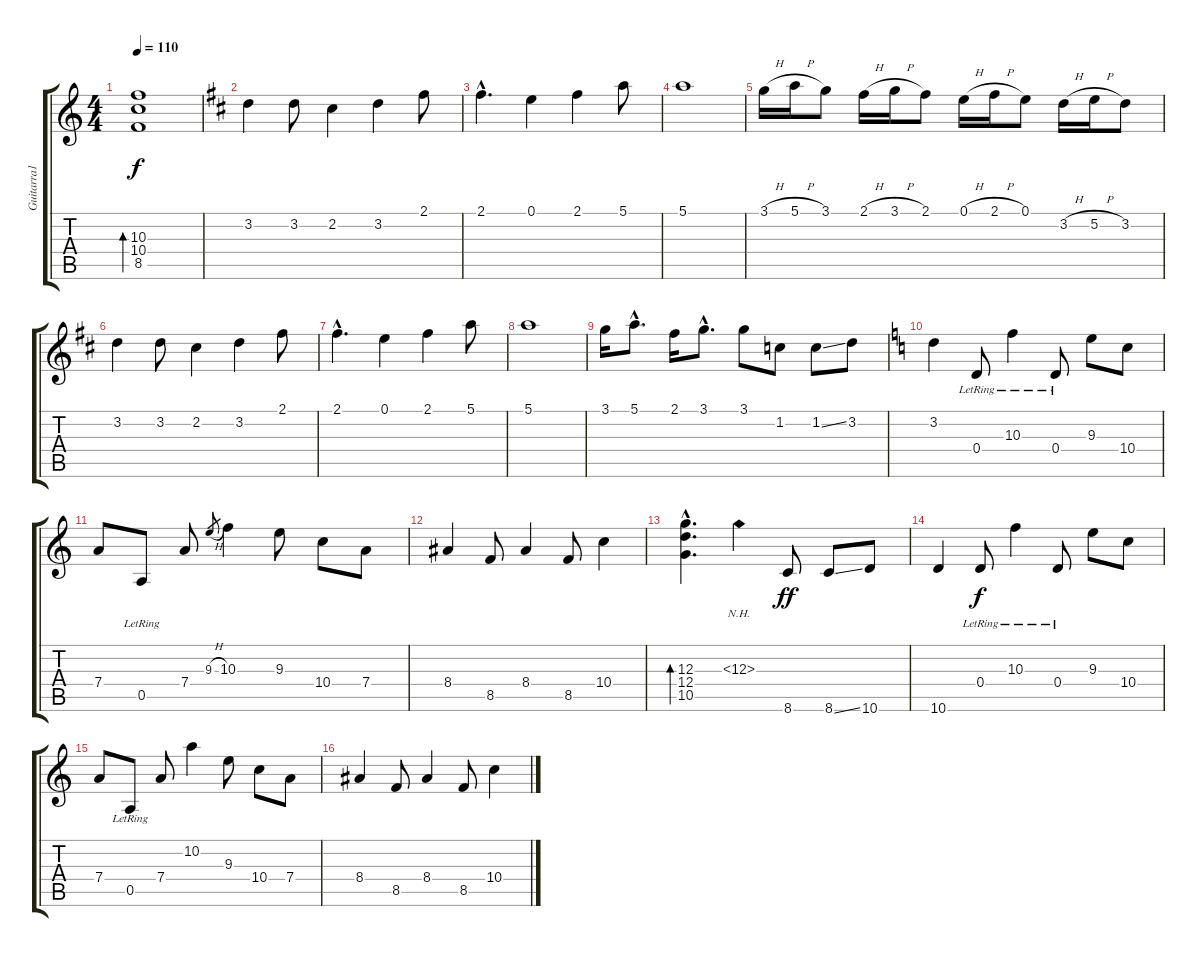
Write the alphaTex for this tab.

\track ("Guitarra1" "Guitarra1") {instrument acousticguitarnylon}
\staff {score tabs}
\tuning (E4 B3 G3 D3 A2 E2) {hide}
\ts (4 4)
\tempo 110
\clef g2
\ks c
(10.3 10.4 8.5).1{bd 480 dy f} |
\ks d
3.2.4 3.2.8 2.2.4 3.2.4 2.1.8 |
2.1{hac}.4{d} 0.1.4 2.1.4 5.1.8 |
5.1.1 |
3.1{h}.16 5.1{h}.16 3.1.8 2.1{h}.16 3.1{h}.16 2.1.8 0.1{h}.16 2.1{h}.16 0.1.8 3.2{h}.16 5.2{h}.16 3.2.8 |
3.2.4 3.2.8 2.2.4 3.2.4 2.1.8 |
2.1{hac}.4{d} 0.1.4 2.1.4 5.1.8 |
5.1.1 |
3.1.16 5.1{hac}.8{d} 2.1.16 3.1{hac}.8{d} 3.1.8 1.2.8 1.2{ss}.8 3.2.8 |
\ks c
3.2.4 0.4{lr}.8 10.3{lr}.4 0.4{lr}.8 9.3.8 10.4.8 |
7.4.8 0.5{lr}.8 7.4.8 9.3{h}.8{gr} 10.3.4 9.3.8 10.4.8 7.4.8 |
8.4.4 8.5.8 8.4.4 8.5.8 10.4.4 |
(12.3{hac} 12.4{hac} 10.5{hac}).4{d bd 240} 12.3{nh}.4 8.6.8{dy ff} 8.6{ss}.8 10.6.8 |
10.6.4 0.4{lr}.8{dy f} 10.3{lr}.4 0.4{lr}.8 9.3.8 10.4.8 |
7.4.8 0.5{lr}.8 7.4.8 10.2.4 9.3.8 10.4.8 7.4.8 |
8.4.4 8.5.8 8.4.4 8.5.8 10.4.4
